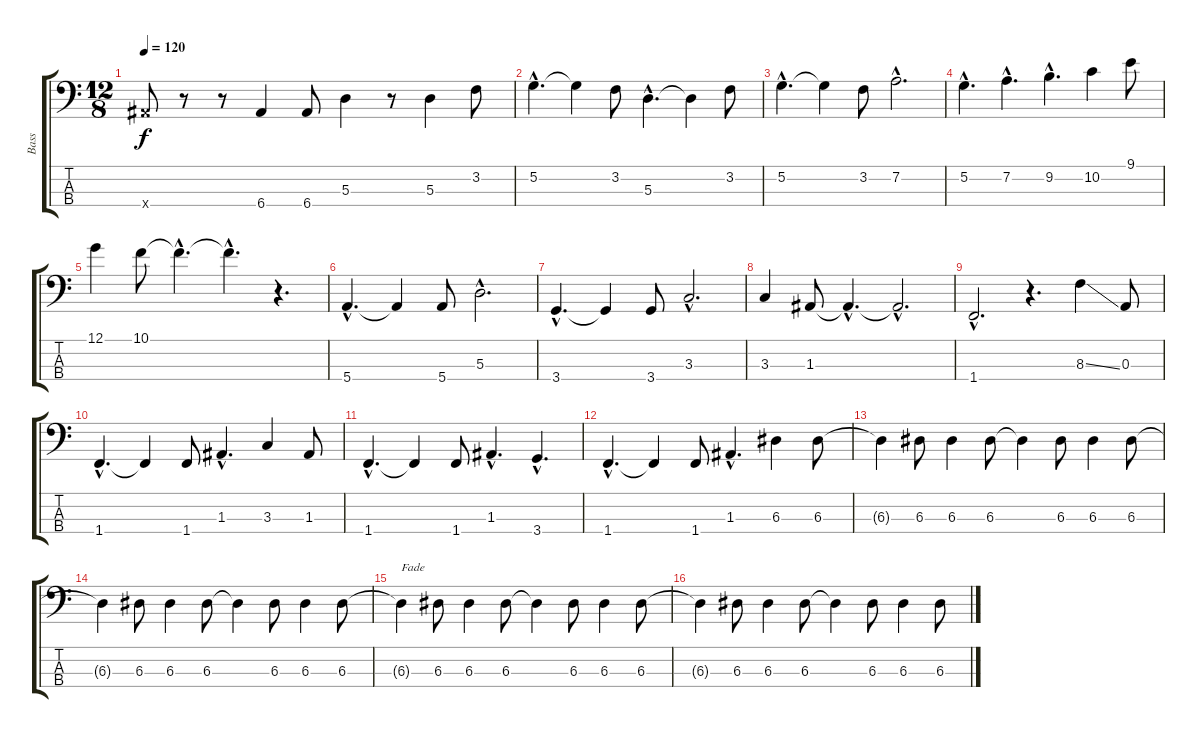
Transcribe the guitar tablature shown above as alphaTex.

\track ("Bass" "Bass") {instrument electricbassfinger}
\staff {score tabs}
\tuning (G2 D2 A1 E1) {hide}
\ts (12 8)
\tempo 120
\clef f4
\ks c
6.4{x}.8{dy f} r.8 r.8 6.4.4 6.4.8 5.3.4 r.8 5.3.4 3.2.8 |
5.2{hac}.4{d} 5.2{t}.4 3.2.8 5.3{hac}.4{d} 5.3{t}.4 3.2.8 |
5.2{hac}.4{d} 5.2{t}.4 3.2.8 7.2{hac}.2{d} |
5.2{hac}.4{d} 7.2{hac}.4{d} 9.2{hac}.4{d} 10.2.4 9.1.8 |
12.1.4 10.1.8 10.1{hac t}.4{d} 10.1{hac t}.4{d} r.4{d} |
5.4{hac}.4{d} 5.4{t}.4 5.4.8 5.3{hac}.2{d} |
3.4{hac}.4{d} 3.4{t}.4 3.4.8 3.3{hac}.2{d} |
3.3.4 1.3.8 1.3{hac t}.4{d} 1.3{hac t}.2{d} |
1.4{hac}.2{d} r.4{d} 8.3{ss}.4 0.3.8 |
1.4{hac}.4{d} 1.4{t}.4 1.4.8 1.3{hac}.4{d} 3.3.4 1.3.8 |
1.4{hac}.4{d} 1.4{t}.4 1.4.8 1.3{hac}.4{d} 3.4{hac}.4{d} |
1.4{hac}.4{d} 1.4{t}.4 1.4.8 1.3{hac}.4{d} 6.3.4 6.3.8 |
6.3{t}.4 6.3.8 6.3.4 6.3.8 6.3{t}.4 6.3.8 6.3.4 6.3.8 |
6.3{t}.4 6.3.8 6.3.4 6.3.8 6.3{t}.4 6.3.8 6.3.4 6.3.8 |
6.3{t}.4{txt "Fade"} 6.3.8 6.3.4 6.3.8 6.3{t}.4 6.3.8 6.3.4 6.3.8 |
6.3{t}.4 6.3.8 6.3.4 6.3.8 6.3{t}.4 6.3.8 6.3.4 6.3.8
